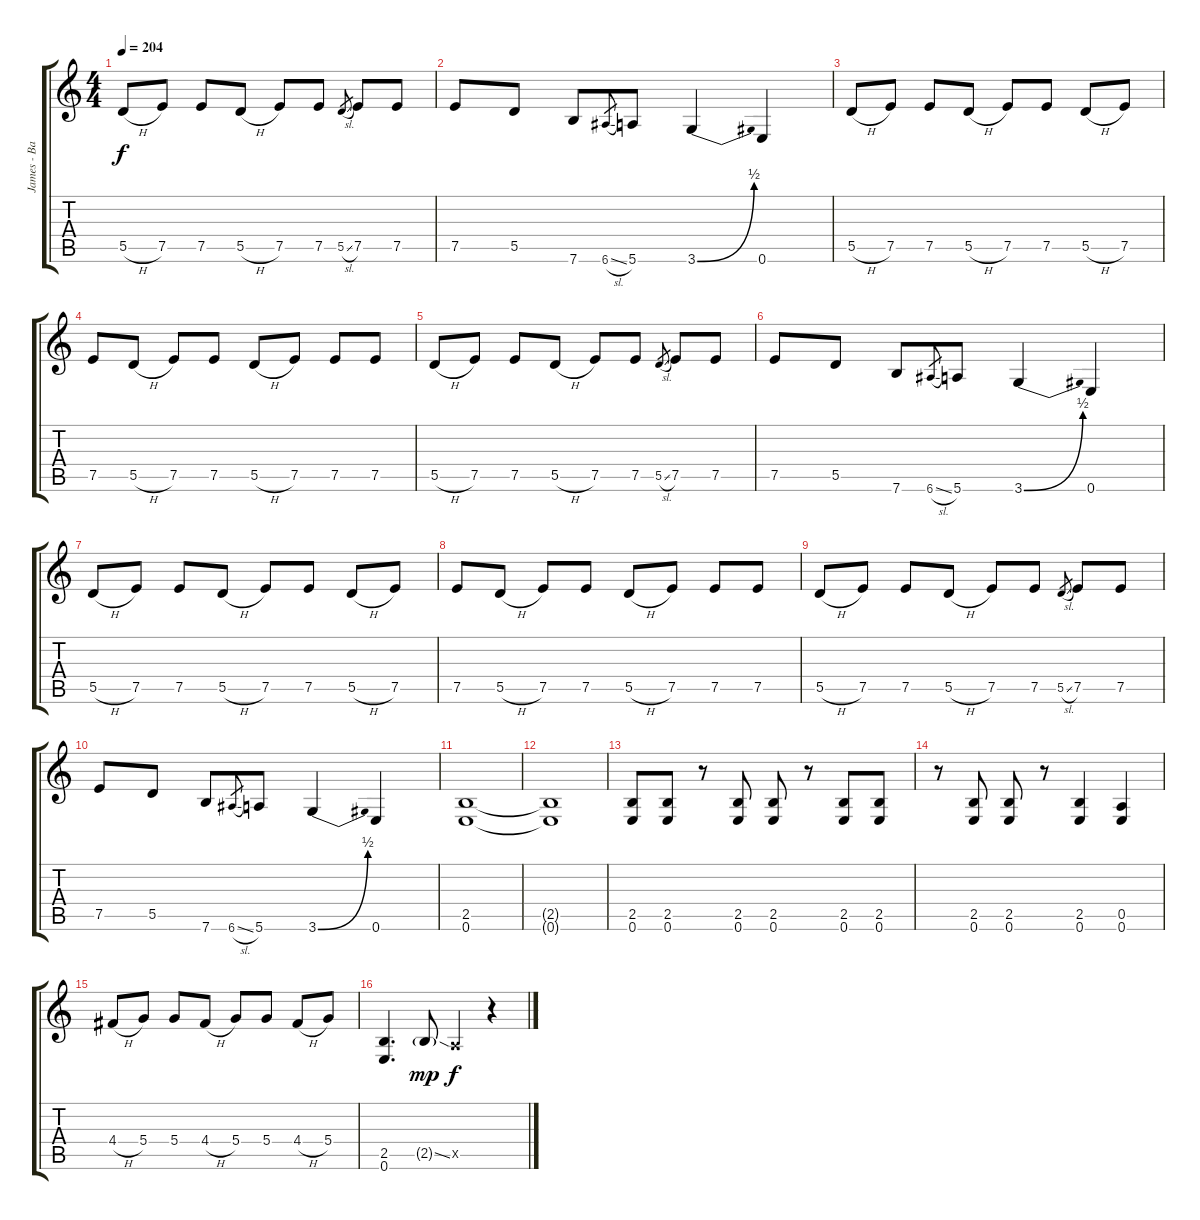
\track ("James - Back Guitar" "James - Ba") {instrument distortionguitar}
\staff {score tabs}
\tuning (E4 B3 G3 D3 A2 E2) {hide}
\ts (4 4)
\tempo 204
\clef g2
\ks c
5.5{h}.8{dy f} 7.5.8 7.5.8 5.5{h}.8 7.5.8 7.5.8 5.5{sl}.8{gr} 7.5.8 7.5.8 |
7.5.8 5.5.8 7.6.8 6.6{sl}.8{gr} 5.6.8 3.6{be (bend 0 0 60 2)}.4 0.6.4 |
5.5{h}.8 7.5.8 7.5.8 5.5{h}.8 7.5.8 7.5.8 5.5{h}.8 7.5.8 |
7.5.8 5.5{h}.8 7.5.8 7.5.8 5.5{h}.8 7.5.8 7.5.8 7.5.8 |
5.5{h}.8 7.5.8 7.5.8 5.5{h}.8 7.5.8 7.5.8 5.5{sl}.8{gr} 7.5.8 7.5.8 |
7.5.8 5.5.8 7.6.8 6.6{sl}.8{gr} 5.6.8 3.6{be (bend 0 0 60 2)}.4 0.6.4 |
5.5{h}.8 7.5.8 7.5.8 5.5{h}.8 7.5.8 7.5.8 5.5{h}.8 7.5.8 |
7.5.8 5.5{h}.8 7.5.8 7.5.8 5.5{h}.8 7.5.8 7.5.8 7.5.8 |
5.5{h}.8 7.5.8 7.5.8 5.5{h}.8 7.5.8 7.5.8 5.5{sl}.8{gr} 7.5.8 7.5.8 |
7.5.8 5.5.8 7.6.8 6.6{sl}.8{gr} 5.6.8 3.6{be (bend 0 0 60 2)}.4 0.6.4 |
(2.5 0.6).1 |
(2.5{t} 0.6{t}).1 |
(2.5 0.6).8 (2.5 0.6).8 r.8 (2.5 0.6).8 (2.5 0.6).8 r.8 (2.5 0.6).8 (2.5 0.6).8 |
r.8 (2.5 0.6).8 (2.5 0.6).8 r.8 (2.5 0.6).4 (0.5 0.6).4 |
4.4{h}.8 5.4.8 5.4.8 4.4{h}.8 5.4.8 5.4.8 4.4{h}.8 5.4.8 |
(2.5 0.6).4{d} 2.5{ss g}.8{dy mp} 0.5{x}.4{dy f} r.4
